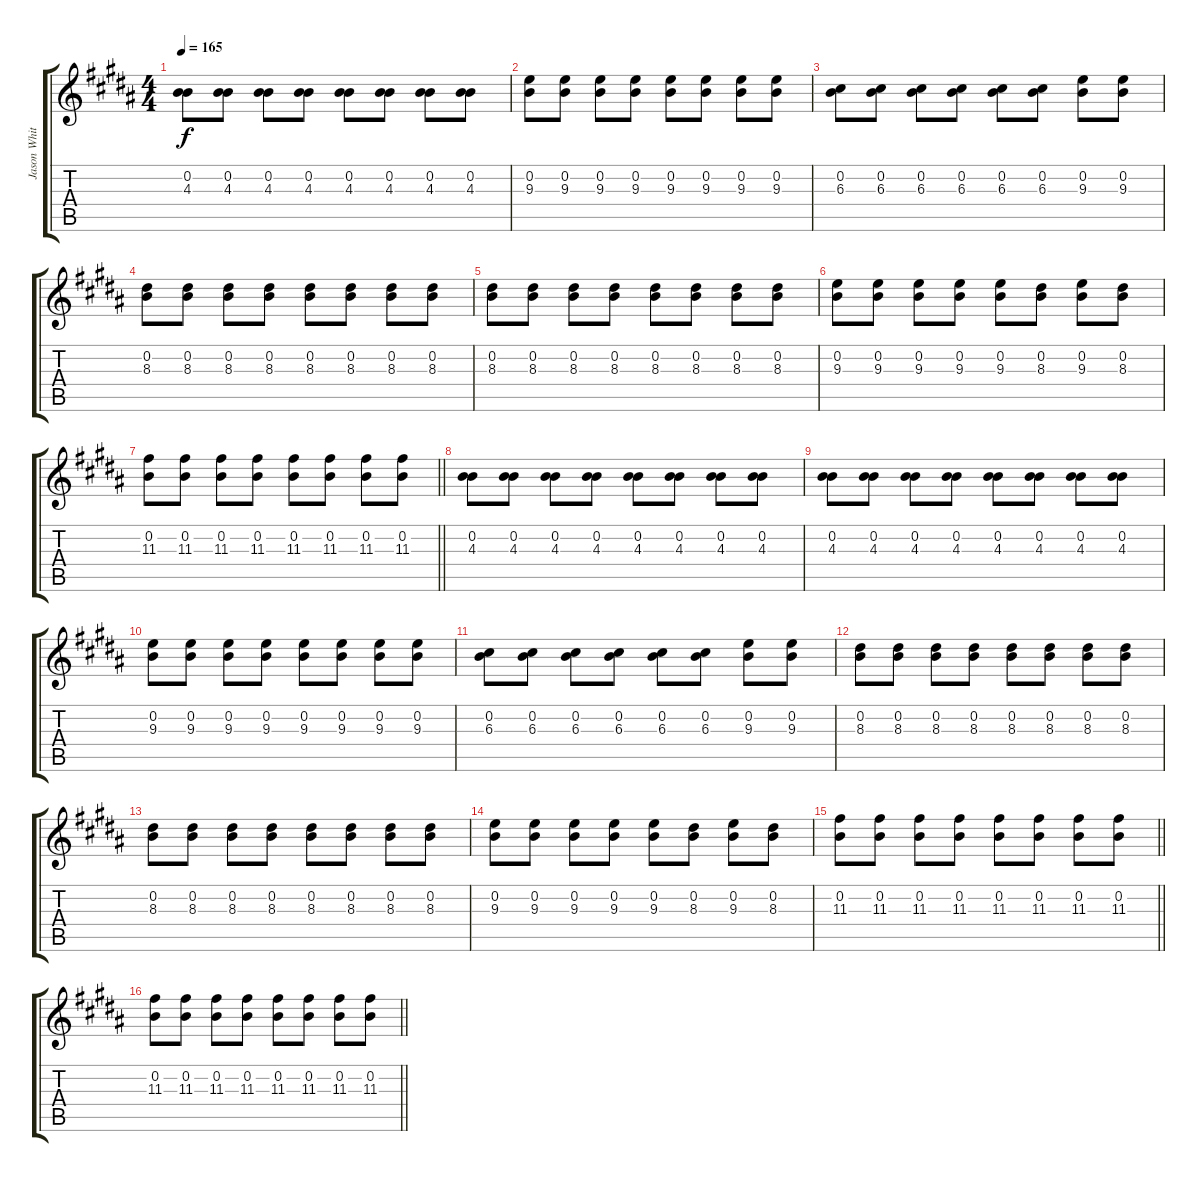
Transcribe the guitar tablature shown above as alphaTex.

\track ("Jason White (Lead Guitar)" "Jason Whit") {instrument distortionguitar}
\staff {score tabs}
\tuning (E4 B3 G3 D3 A2 E2) {hide}
\ts (4 4)
\tempo 165
\clef g2
\ks b
(0.2 4.3).8{dy f} (0.2 4.3).8 (0.2 4.3).8 (0.2 4.3).8 (0.2 4.3).8 (0.2 4.3).8 (0.2 4.3).8 (0.2 4.3).8 |
(0.2 9.3).8 (0.2 9.3).8 (0.2 9.3).8 (0.2 9.3).8 (0.2 9.3).8 (0.2 9.3).8 (0.2 9.3).8 (0.2 9.3).8 |
(0.2 6.3).8 (0.2 6.3).8 (0.2 6.3).8 (0.2 6.3).8 (0.2 6.3).8 (0.2 6.3).8 (0.2 9.3).8 (0.2 9.3).8 |
(0.2 8.3).8 (0.2 8.3).8 (0.2 8.3).8 (0.2 8.3).8 (0.2 8.3).8 (0.2 8.3).8 (0.2 8.3).8 (0.2 8.3).8 |
(0.2 8.3).8 (0.2 8.3).8 (0.2 8.3).8 (0.2 8.3).8 (0.2 8.3).8 (0.2 8.3).8 (0.2 8.3).8 (0.2 8.3).8 |
(0.2 9.3).8 (0.2 9.3).8 (0.2 9.3).8 (0.2 9.3).8 (0.2 9.3).8 (0.2 8.3).8 (0.2 9.3).8 (0.2 8.3).8 |
\barLineRight lightlight
(0.2 11.3).8 (0.2 11.3).8 (0.2 11.3).8 (0.2 11.3).8 (0.2 11.3).8 (0.2 11.3).8 (0.2 11.3).8 (0.2 11.3).8 |
(0.2 4.3).8 (0.2 4.3).8 (0.2 4.3).8 (0.2 4.3).8 (0.2 4.3).8 (0.2 4.3).8 (0.2 4.3).8 (0.2 4.3).8 |
(0.2 4.3).8 (0.2 4.3).8 (0.2 4.3).8 (0.2 4.3).8 (0.2 4.3).8 (0.2 4.3).8 (0.2 4.3).8 (0.2 4.3).8 |
(0.2 9.3).8 (0.2 9.3).8 (0.2 9.3).8 (0.2 9.3).8 (0.2 9.3).8 (0.2 9.3).8 (0.2 9.3).8 (0.2 9.3).8 |
(0.2 6.3).8 (0.2 6.3).8 (0.2 6.3).8 (0.2 6.3).8 (0.2 6.3).8 (0.2 6.3).8 (0.2 9.3).8 (0.2 9.3).8 |
(0.2 8.3).8 (0.2 8.3).8 (0.2 8.3).8 (0.2 8.3).8 (0.2 8.3).8 (0.2 8.3).8 (0.2 8.3).8 (0.2 8.3).8 |
(0.2 8.3).8 (0.2 8.3).8 (0.2 8.3).8 (0.2 8.3).8 (0.2 8.3).8 (0.2 8.3).8 (0.2 8.3).8 (0.2 8.3).8 |
(0.2 9.3).8 (0.2 9.3).8 (0.2 9.3).8 (0.2 9.3).8 (0.2 9.3).8 (0.2 8.3).8 (0.2 9.3).8 (0.2 8.3).8 |
\barLineRight lightlight
(0.2 11.3).8 (0.2 11.3).8 (0.2 11.3).8 (0.2 11.3).8 (0.2 11.3).8 (0.2 11.3).8 (0.2 11.3).8 (0.2 11.3).8 |
\barLineRight lightlight
(0.2 11.3).8 (0.2 11.3).8 (0.2 11.3).8 (0.2 11.3).8 (0.2 11.3).8 (0.2 11.3).8 (0.2 11.3).8 (0.2 11.3).8
